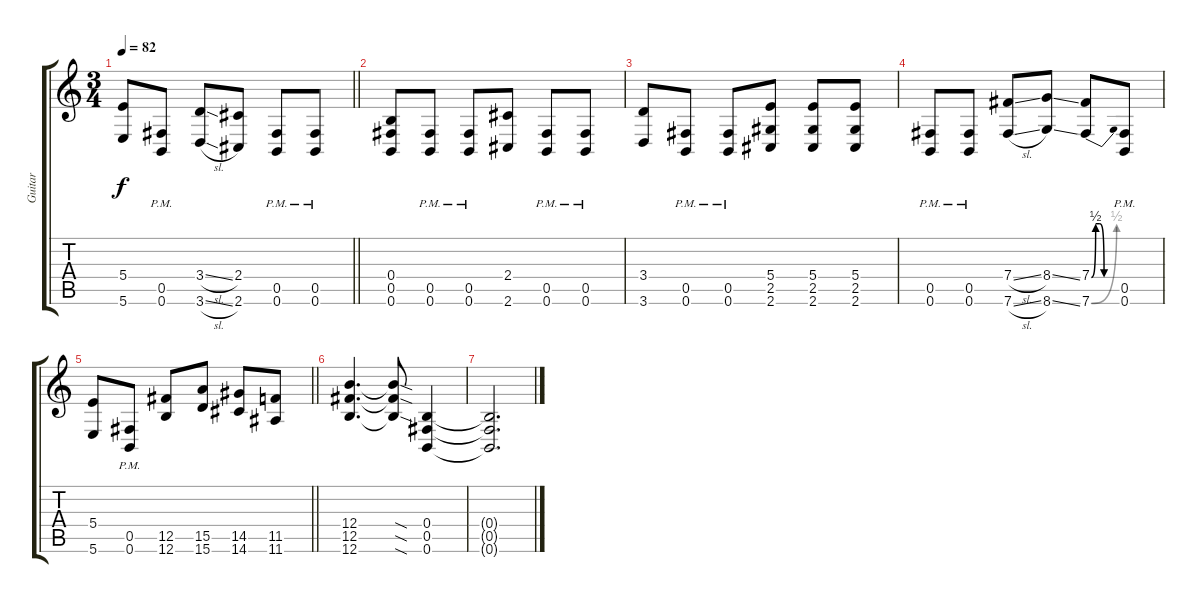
\track ("Guitar" "Guitar") {instrument distortionguitar}
\staff {score tabs}
\tuning (Db4 Ab3 E3 B2 Gb2 B1) {hide}
\ts (3 4)
\tempo 82
\clef g2
\barLineRight lightlight
\ks c
(5.4 5.6).8{dy f} (0.5{pm} 0.6{pm}).8 (3.4{sl} 3.6{sl}).8 (2.4 2.6).8 (0.5{pm} 0.6{pm}).8 (0.5{pm} 0.6{pm}).8 |
(0.4 0.5 0.6).8 (0.5{pm} 0.6{pm}).8 (0.5{pm} 0.6{pm}).8 (2.4 2.6).8 (0.5{pm} 0.6{pm}).8 (0.5{pm} 0.6{pm}).8 |
(3.4 3.6).8 (0.5{pm} 0.6{pm}).8 (0.5{pm} 0.6{pm}).8 (5.4 2.5 2.6).8 (5.4 2.5 2.6).8 (5.4 2.5 2.6).8 |
(0.5{pm} 0.6{pm}).8 (0.5{pm} 0.6{pm}).8 (7.4{sl} 7.6{sl}).8 (8.4{ss} 8.6{ss}).8 (7.4{be (custom 0 0 10 2 20 2 30 0 60 0)} 7.6{be (bend 0 0 60 2)}).8 (0.5{pm} 0.6{pm}).8 |
\barLineRight lightlight
(5.4 5.6).8 (0.5{pm} 0.6{pm}).8 (12.5 12.6).8 (15.5 15.6).8 (14.5 14.6).8 (11.5 11.6).8 |
(12.4 12.5 12.6).4{d} (12.4{sod t} 12.5{sod t} 12.6{sod t}).8 (0.4 0.5 0.6).4 |
(0.4{t} 0.5{t} 0.6{t}).2{d}
